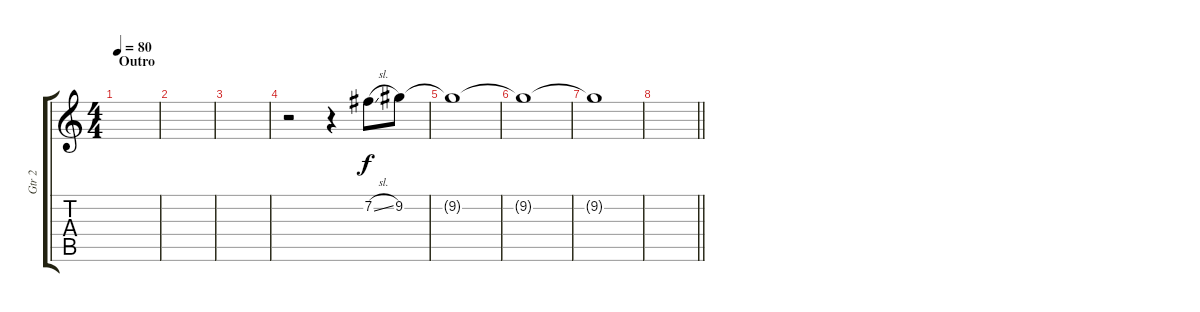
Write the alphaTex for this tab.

\track ("Gtr 2" "Gtr 2") {instrument electricguitarjazz}
\staff {score tabs}
\tuning (E4 B3 G3 D3 A2 E2) {hide}
\ts (4 4)
\section ("" "Outro")
\tempo 80
\clef g2
\ks c
|
|
|
r.2 r.4 7.2{sl}.8 9.2.8 |
9.2{t}.1 |
9.2{t}.1 |
9.2{t}.1 |
\barLineRight lightlight
